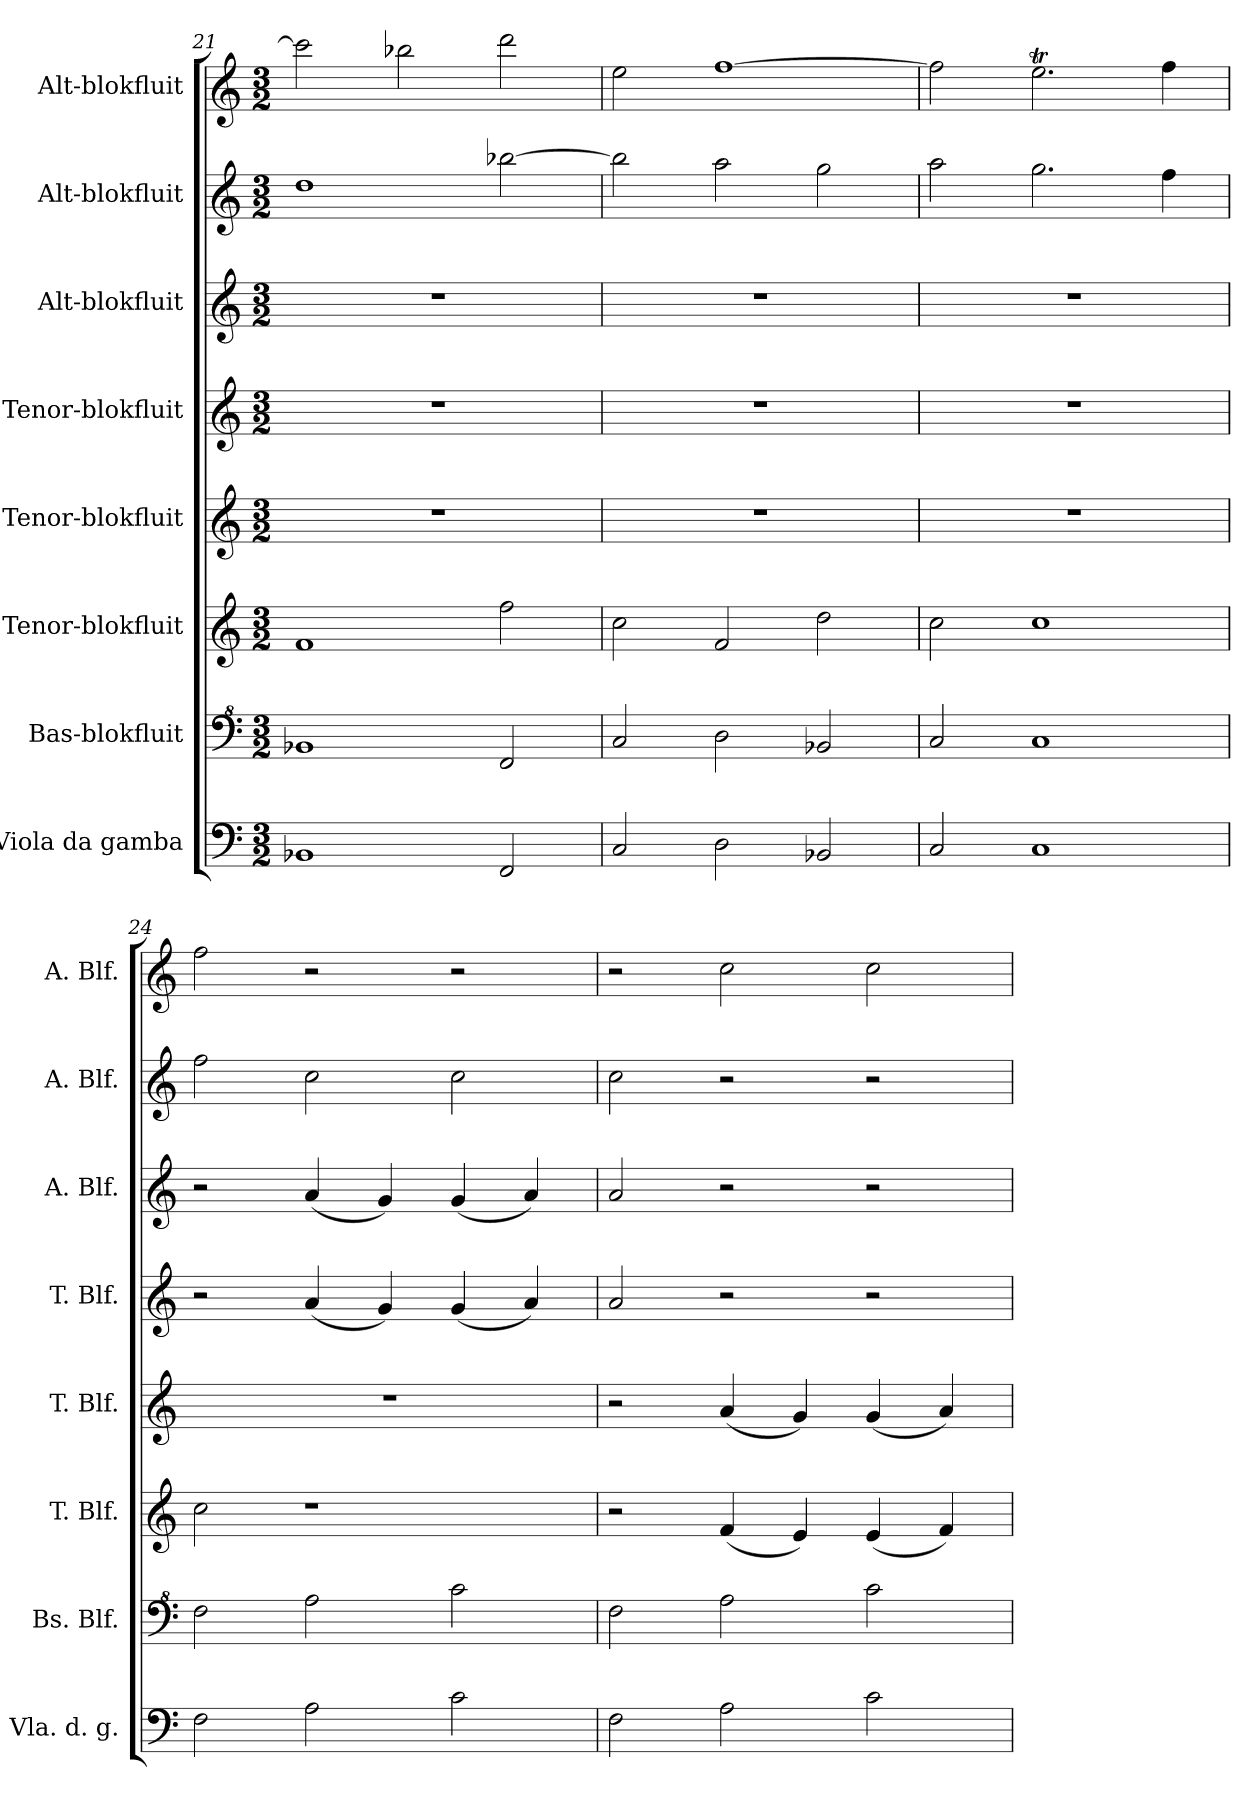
**kern	**kern	**kern	**kern	**kern	**kern	**kern	**kern
*part8	*part7	*part6	*part5	*part4	*part3	*part2	*part1
*staff8	*staff7	*staff6	*staff5	*staff4	*staff3	*staff2	*staff1
*I"Viola da gamba	*I"Bas-blokfluit	*I"Tenor-blokfluit	*I"Tenor-blokfluit	*I"Tenor-blokfluit	*I"Alt-blokfluit	*I"Alt-blokfluit	*I"Alt-blokfluit
*I'Vla. d. g.	*I'Bs. Blf.	*I'T. Blf.	*I'T. Blf.	*I'T. Blf.	*I'A. Blf.	*I'A. Blf.	*I'A. Blf.
*clefF4	*clefF^4	*clefG2	*clefG2	*clefG2	*clefG2	*clefG2	*clefG2
*k[]	*k[]	*k[]	*k[]	*k[]	*k[]	*k[]	*k[]
*M3/2	*M3/2	*M3/2	*M3/2	*M3/2	*M3/2	*M3/2	*M3/2
=21	=21	=21	=21	=21	=21	=21	=21
1BB-X	1B-X	1f	1.r	1.r	1.r	1dd	2ccc\]
.	.	.	.	.	.	.	2bb-X\
2FF/	2F/	2ff\	.	.	.	[2bb-X\	2ddd\
=22	=22	=22	=22	=22	=22	=22	=22
2C/	2c/	2cc\	1.r	1.r	1.r	2bb-\]	2ee\
2D\	2d\	2f/	.	.	.	2aa\	[1ff
2BB-X/	2B-X/	2dd\	.	.	.	2gg\	.
!!LO:PB:g=z
=23	=23	=23	=23	=23	=23	=23	=23
2C/	2c/	2cc\	1.r	1.r	1.r	2aa\	2ff\]
1C	1c	1cc	.	.	.	2.gg\	2.eet\
.	.	.	.	.	.	4ff\	4ff\
=24	=24	=24	=24	=24	=24	=24	=24
2F\	2f\	2cc\	1.r	2r	2r	2ff\	2ff\
2A\	2a\	1r	.	(4a/	(4a/	2cc\	2r
.	.	.	.	4g/)	4g/)	.	.
2c\	2cc\	.	.	(4g/	(4g/	2cc\	2r
.	.	.	.	4a/)	4a/)	.	.
=25	=25	=25	=25	=25	=25	=25	=25
2F\	2f\	2r	2r	2a/	2a/	2cc\	2r
2A\	2a\	(4f/	(4a/	2r	2r	2r	2cc\
.	.	4e/)	4g/)	.	.	.	.
2c\	2cc\	(4e/	(4g/	2r	2r	2r	2cc\
.	.	4f/)	4a/)	.	.	.	.
=	=	=	=	=	=	=	=
*-	*-	*-	*-	*-	*-	*-	*-
